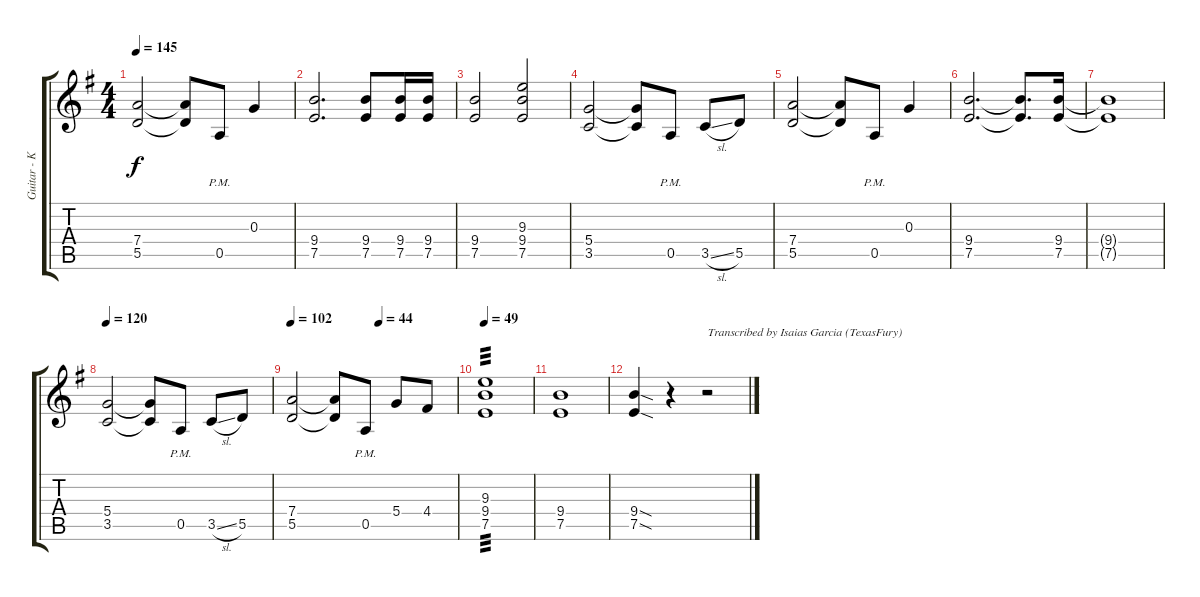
\track ("Guitar - K.K. Downing" "Guitar - K") {instrument distortionguitar}
\staff {score tabs}
\tuning (E4 B3 G3 D3 A2 E2) {hide}
\ts (4 4)
\tempo 145
\clef g2
\ks g
(7.4 5.5).2{dy f} (7.4{t} 5.5{t}).8 0.5{pm}.8 0.3.4 |
(9.4 7.5).2{d} (9.4 7.5).8 (9.4 7.5).16 (9.4 7.5).16 |
(9.4 7.5).2 (9.3 9.4 7.5).2 |
(5.4 3.5).2 (5.4{t} 3.5{t}).8 0.5{pm}.8 3.5{sl}.8 5.5.8 |
(7.4 5.5).2 (7.4{t} 5.5{t}).8 0.5{pm}.8 0.3.4 |
(9.4 7.5).2{d} (9.4{t} 7.5{t}).8{d} (9.4 7.5).16 |
(9.4{t} 7.5{t}).1 |
\tempo 120
(5.4 3.5).2 (5.4{t} 3.5{t}).8 0.5{pm}.8 3.5{sl}.8 5.5.8 |
\tempo 102
\tempo (44 0.53125)
(7.4 5.5).2 (7.4{t} 5.5{t}).8 0.5{pm}.8 5.4.8 4.4.8 |
\tempo 49
(9.3 9.4 7.5).1{tp 3} |
(9.4 7.5).1 |
(9.4{sod} 7.5{sod}).4 r.4 r.2{txt "Transcribed by Isaias Garcia (TexasFury)"}
